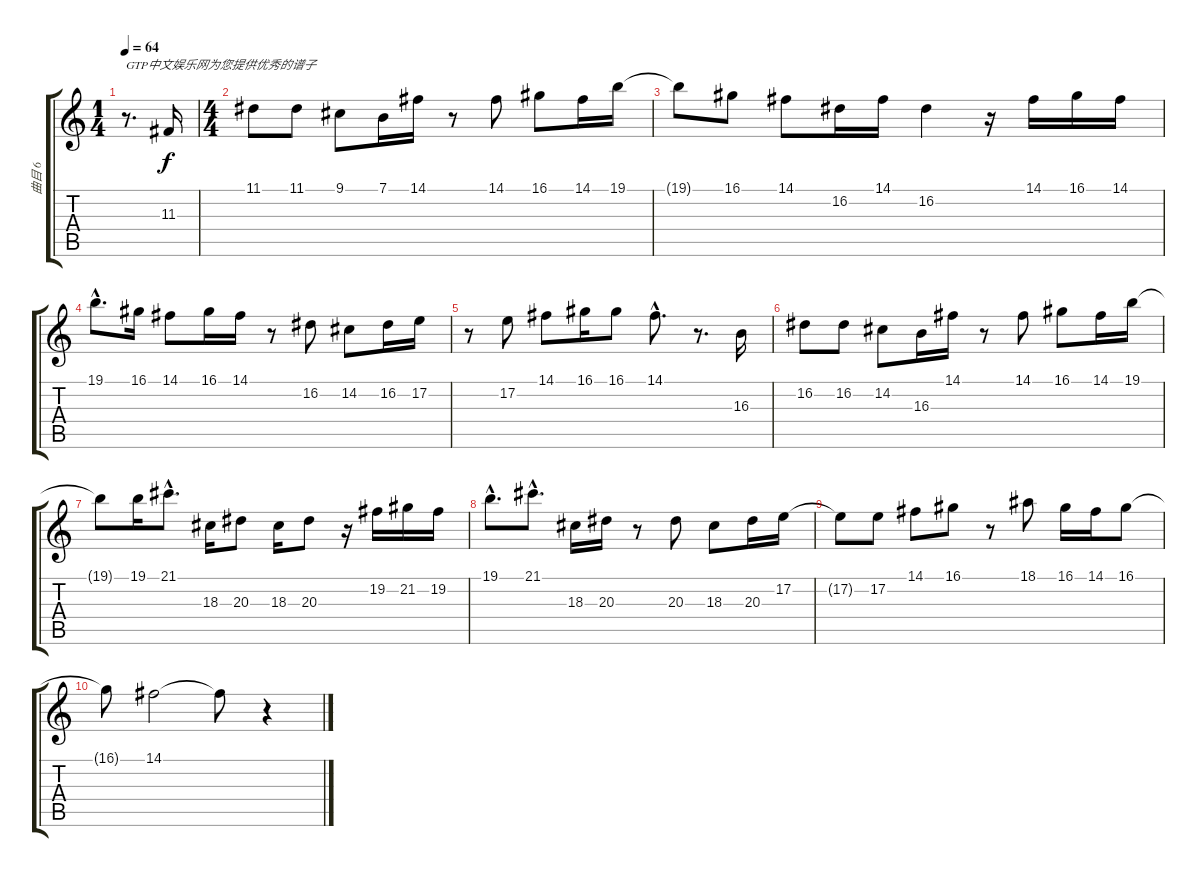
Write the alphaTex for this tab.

\track ("曲目 6" "曲目 6") {instrument fx7echoes}
\staff {score tabs}
\tuning (E4 B3 G3 D3 A2 E2) {hide}
\ts (1 4)
\tempo 64
\clef g2
\ks c
r.8{d txt "GTP中文娱乐网为您提供优秀的谱子" dy f instrument fx7echoes} 11.3.16 |
\ts (4 4)
11.1.8 11.1.8 9.1.8 7.1.16 14.1.16 r.8 14.1.8 16.1.8 14.1.16 19.1.16 |
19.1{t}.8 16.1.8 14.1.8 16.2.16 14.1.16 16.2.4 r.16 14.1.16 16.1.16 14.1.16 |
19.1{hac}.8{d} 16.1.16 14.1.8 16.1.16 14.1.16 r.8 16.2.8 14.2.8 16.2.16 17.2.16 |
r.8 17.2.8 14.1.8 16.1.16 16.1.8 14.1{hac}.8{d} r.8{d} 16.3.16 |
16.2.8 16.2.8 14.2.8 16.3.16 14.1.16 r.8 14.1.8 16.1.8 14.1.16 19.1.16 |
19.1{t}.8 19.1.16 21.1{hac}.8{d} 18.3.16 20.3.8 18.3.16 20.3.8 r.16 19.2.16 21.2.16 19.2.16 |
19.1{hac}.8{d} 21.1{hac}.8{d} 18.3.16 20.3.16 r.8 20.3.8 18.3.8 20.3.16 17.2.16 |
17.2{t}.8 17.2.8 14.1.8 16.1.8 r.8 18.1.8 16.1.16 14.1.16 16.1.8 |
16.1{t}.8 14.1.2 14.1{t}.8 r.4
